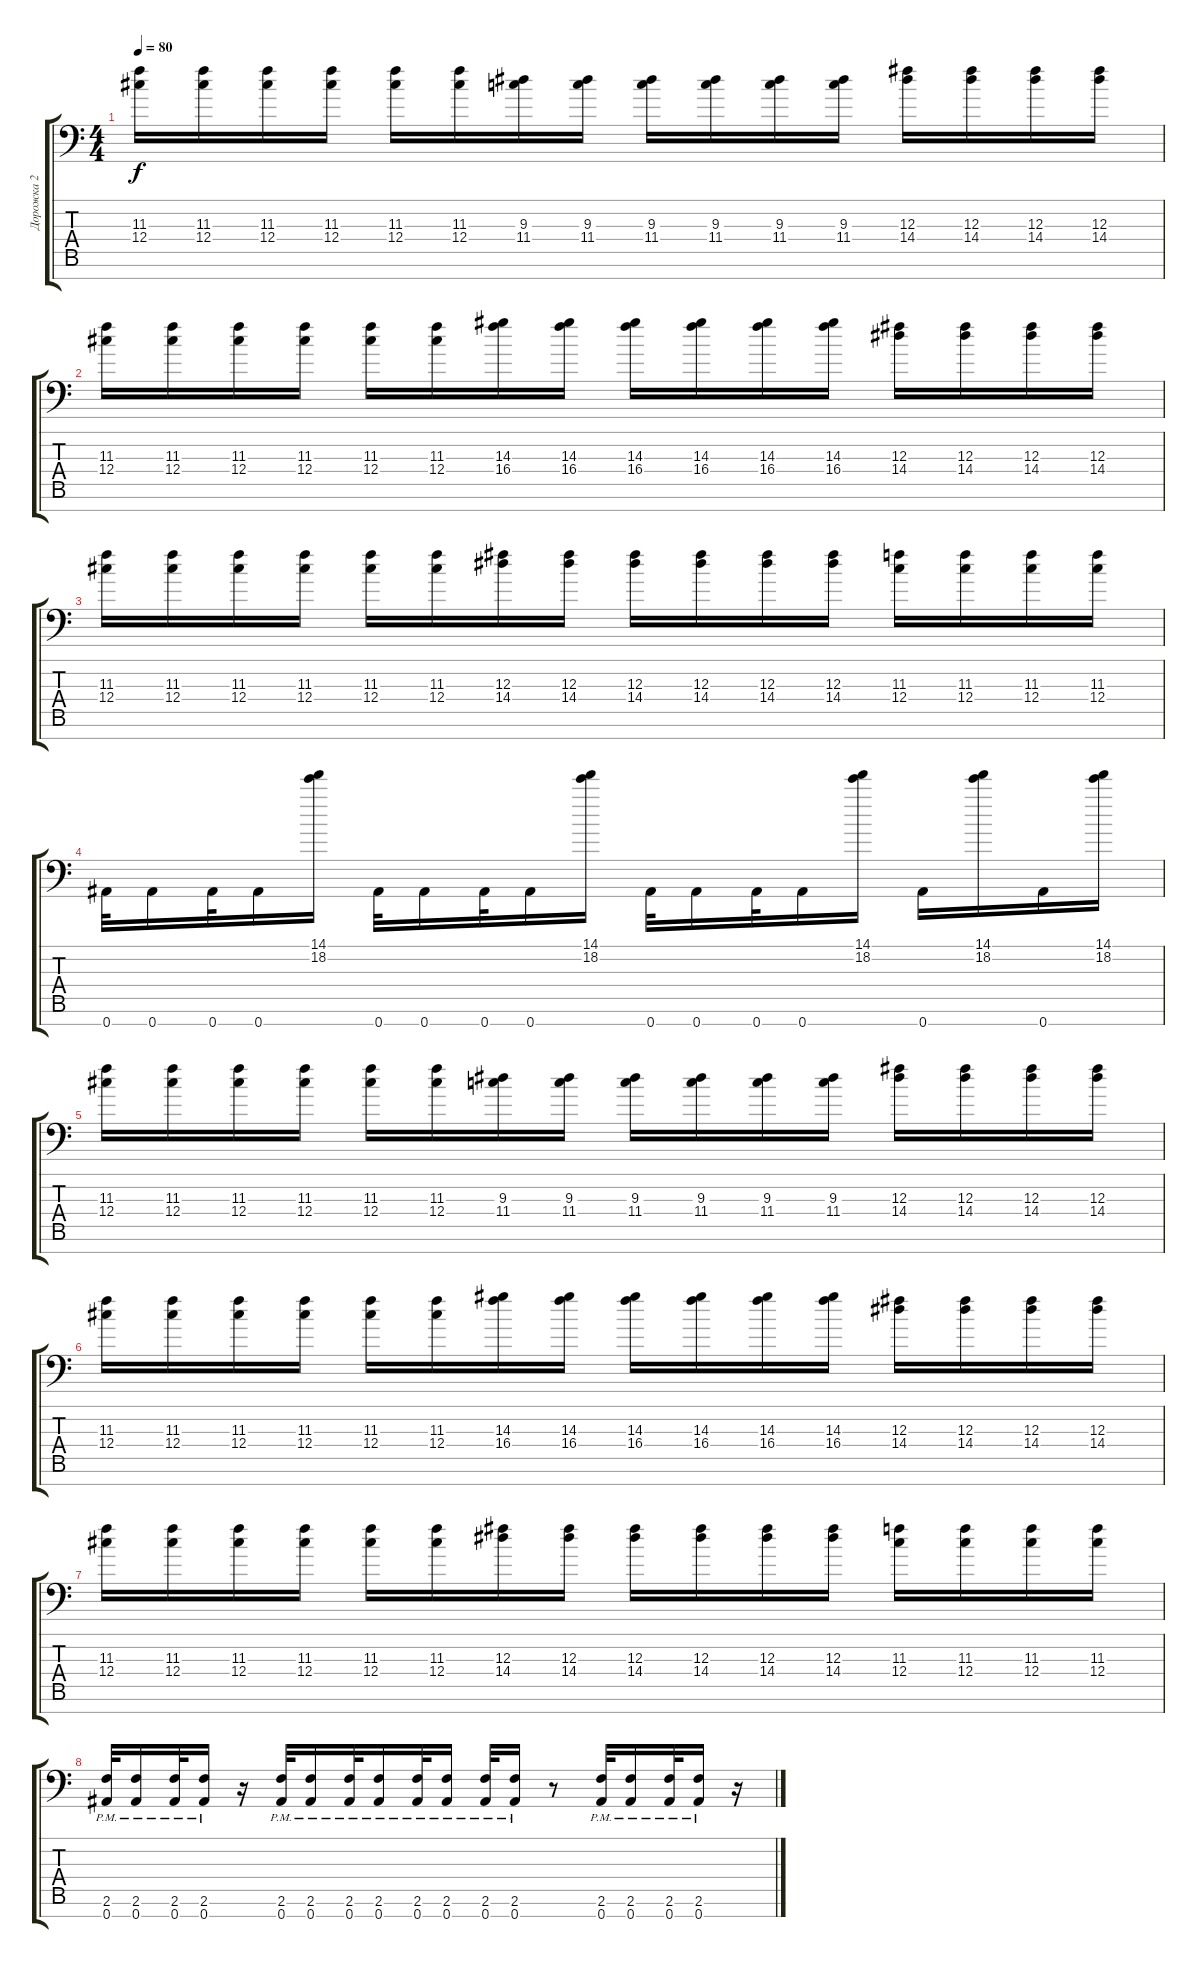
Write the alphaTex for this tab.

\track ("Дорожка 2" "Дорожка 2") {instrument electricguitarjazz}
\staff {score tabs}
\tuning (Eb4 Bb3 Gb3 Db3 Ab2 Eb2 Bb1) {hide}
\ts (4 4)
\tempo 80
\clef f4
\ks c
(11.3 12.4).16{dy f} (11.3 12.4).16 (11.3 12.4).16 (11.3 12.4).16 (11.3 12.4).16 (11.3 12.4).16 (9.3 11.4).16 (9.3 11.4).16 (9.3 11.4).16 (9.3 11.4).16 (9.3 11.4).16 (9.3 11.4).16 (12.3 14.4).16 (12.3 14.4).16 (12.3 14.4).16 (12.3 14.4).16 |
(11.3 12.4).16 (11.3 12.4).16 (11.3 12.4).16 (11.3 12.4).16 (11.3 12.4).16 (11.3 12.4).16 (14.3 16.4).16 (14.3 16.4).16 (14.3 16.4).16 (14.3 16.4).16 (14.3 16.4).16 (14.3 16.4).16 (12.3 14.4).16 (12.3 14.4).16 (12.3 14.4).16 (12.3 14.4).16 |
(11.3 12.4).16 (11.3 12.4).16 (11.3 12.4).16 (11.3 12.4).16 (11.3 12.4).16 (11.3 12.4).16 (12.3 14.4).16 (12.3 14.4).16 (12.3 14.4).16 (12.3 14.4).16 (12.3 14.4).16 (12.3 14.4).16 (11.3 12.4).16 (11.3 12.4).16 (11.3 12.4).16 (11.3 12.4).16 |
0.7.32 0.7.16 0.7.32 0.7.16 (14.1 18.2).16 0.7.32 0.7.16 0.7.32 0.7.16 (14.1 18.2).16 0.7.32 0.7.16 0.7.32 0.7.16 (14.1 18.2).16 0.7.16 (14.1 18.2).16 0.7.16 (14.1 18.2).16 |
(11.3 12.4).16 (11.3 12.4).16 (11.3 12.4).16 (11.3 12.4).16 (11.3 12.4).16 (11.3 12.4).16 (9.3 11.4).16 (9.3 11.4).16 (9.3 11.4).16 (9.3 11.4).16 (9.3 11.4).16 (9.3 11.4).16 (12.3 14.4).16 (12.3 14.4).16 (12.3 14.4).16 (12.3 14.4).16 |
(11.3 12.4).16 (11.3 12.4).16 (11.3 12.4).16 (11.3 12.4).16 (11.3 12.4).16 (11.3 12.4).16 (14.3 16.4).16 (14.3 16.4).16 (14.3 16.4).16 (14.3 16.4).16 (14.3 16.4).16 (14.3 16.4).16 (12.3 14.4).16 (12.3 14.4).16 (12.3 14.4).16 (12.3 14.4).16 |
(11.3 12.4).16 (11.3 12.4).16 (11.3 12.4).16 (11.3 12.4).16 (11.3 12.4).16 (11.3 12.4).16 (12.3 14.4).16 (12.3 14.4).16 (12.3 14.4).16 (12.3 14.4).16 (12.3 14.4).16 (12.3 14.4).16 (11.3 12.4).16 (11.3 12.4).16 (11.3 12.4).16 (11.3 12.4).16 |
(2.6{pm} 0.7{pm}).32 (2.6{pm} 0.7{pm}).16 (2.6{pm} 0.7{pm}).32 (2.6{pm} 0.7{pm}).16 r.16 (2.6{pm} 0.7{pm}).32 (2.6{pm} 0.7{pm}).16 (2.6{pm} 0.7{pm}).32 (2.6{pm} 0.7{pm}).16 (2.6{pm} 0.7{pm}).32 (2.6{pm} 0.7{pm}).16 (2.6{pm} 0.7{pm}).32 (2.6{pm} 0.7{pm}).16 r.8 (2.6{pm} 0.7{pm}).32 (2.6{pm} 0.7{pm}).16 (2.6{pm} 0.7{pm}).32 (2.6{pm} 0.7{pm}).16 r.16
